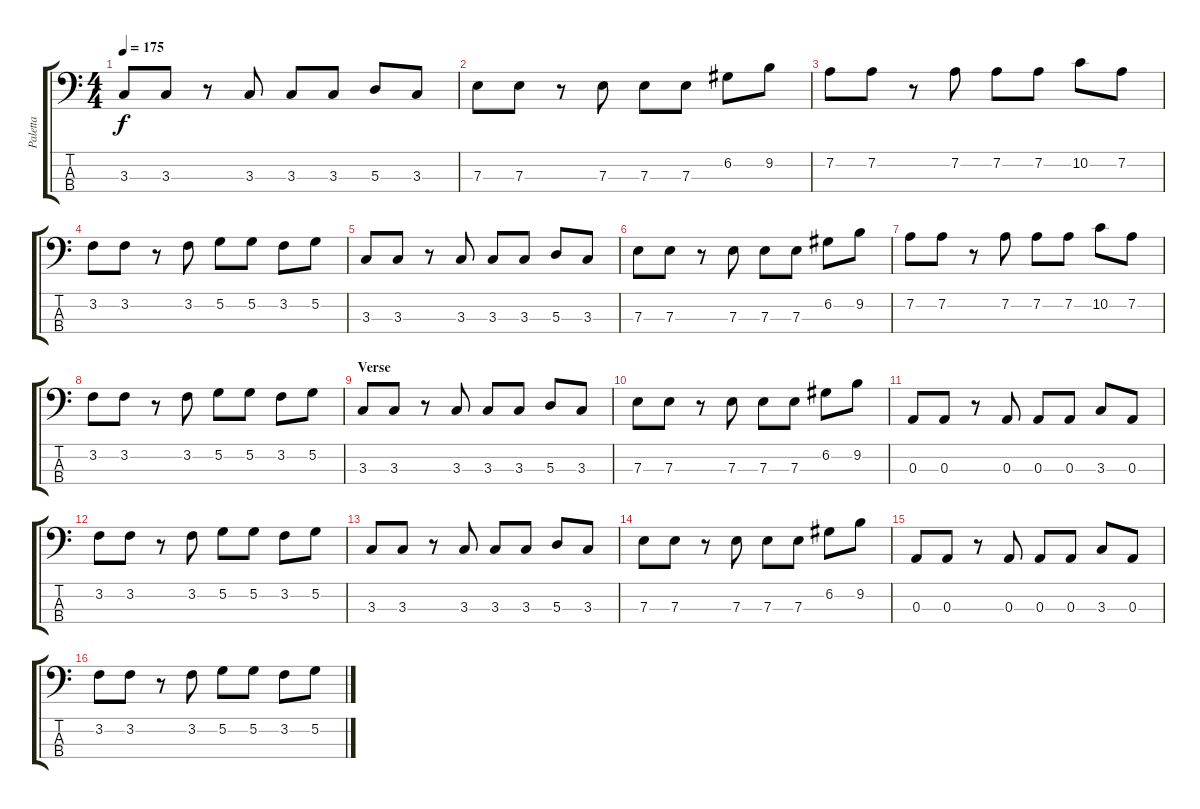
\track ("Paletta" "Paletta") {instrument electricbassfinger}
\staff {score tabs}
\tuning (G2 D2 A1 E1) {hide}
\ts (4 4)
\tempo 175
\clef f4
\ks c
3.3.8{dy f} 3.3.8 r.8 3.3.8 3.3.8 3.3.8 5.3.8 3.3.8 |
7.3.8 7.3.8 r.8 7.3.8 7.3.8 7.3.8 6.2.8 9.2.8 |
7.2.8 7.2.8 r.8 7.2.8 7.2.8 7.2.8 10.2.8 7.2.8 |
3.2.8 3.2.8 r.8 3.2.8 5.2.8 5.2.8 3.2.8 5.2.8 |
3.3.8 3.3.8 r.8 3.3.8 3.3.8 3.3.8 5.3.8 3.3.8 |
7.3.8 7.3.8 r.8 7.3.8 7.3.8 7.3.8 6.2.8 9.2.8 |
7.2.8 7.2.8 r.8 7.2.8 7.2.8 7.2.8 10.2.8 7.2.8 |
3.2.8 3.2.8 r.8 3.2.8 5.2.8 5.2.8 3.2.8 5.2.8 |
\section ("" "Verse")
3.3.8 3.3.8 r.8 3.3.8 3.3.8 3.3.8 5.3.8 3.3.8 |
7.3.8 7.3.8 r.8 7.3.8 7.3.8 7.3.8 6.2.8 9.2.8 |
0.3.8 0.3.8 r.8 0.3.8 0.3.8 0.3.8 3.3.8 0.3.8 |
3.2.8 3.2.8 r.8 3.2.8 5.2.8 5.2.8 3.2.8 5.2.8 |
3.3.8 3.3.8 r.8 3.3.8 3.3.8 3.3.8 5.3.8 3.3.8 |
7.3.8 7.3.8 r.8 7.3.8 7.3.8 7.3.8 6.2.8 9.2.8 |
0.3.8 0.3.8 r.8 0.3.8 0.3.8 0.3.8 3.3.8 0.3.8 |
3.2.8 3.2.8 r.8 3.2.8 5.2.8 5.2.8 3.2.8 5.2.8
